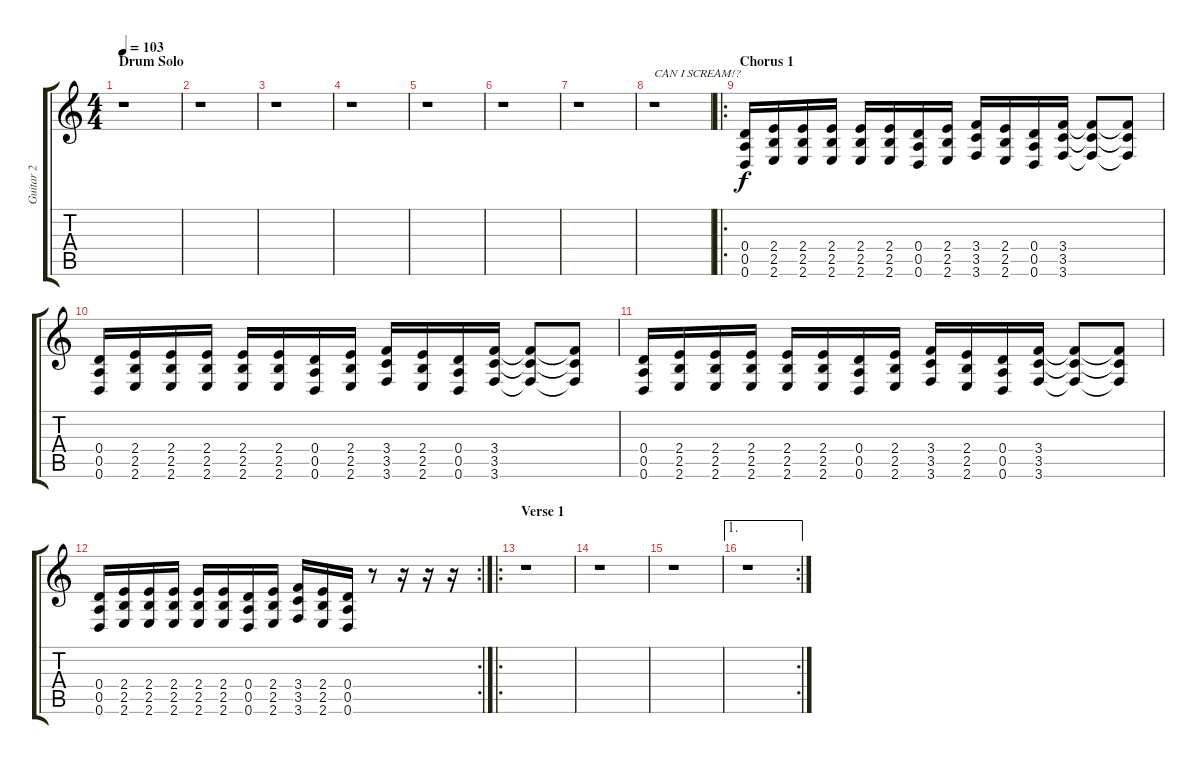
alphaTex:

\track ("Guitar 2" "Guitar 2") {instrument distortionguitar}
\staff {score tabs}
\tuning (E4 B3 G3 D3 A2 D2) {hide}
\ts (4 4)
\section ("" "Drum Solo")
\tempo 103
\clef g2
\ks c
r.1{dy f} |
r.1 |
r.1 |
r.1 |
r.1 |
r.1 |
r.1 |
r.1{txt "CAN I SCREAM!?"} |
\ro
\section ("" "Chorus 1")
(0.4 0.5 0.6).16 (2.4 2.5 2.6).16 (2.4 2.5 2.6).16 (2.4 2.5 2.6).16 (2.4 2.5 2.6).16 (2.4 2.5 2.6).16 (0.4 0.5 0.6).16 (2.4 2.5 2.6).16 (3.4 3.5 3.6).16 (2.4 2.5 2.6).16 (0.4 0.5 0.6).16 (3.4 3.5 3.6).16 (3.4{t} 3.5{t} 3.6{t}).8 (3.4{t} 3.5{t} 3.6{t}).8 |
(0.4 0.5 0.6).16 (2.4 2.5 2.6).16 (2.4 2.5 2.6).16 (2.4 2.5 2.6).16 (2.4 2.5 2.6).16 (2.4 2.5 2.6).16 (0.4 0.5 0.6).16 (2.4 2.5 2.6).16 (3.4 3.5 3.6).16 (2.4 2.5 2.6).16 (0.4 0.5 0.6).16 (3.4 3.5 3.6).16 (3.4{t} 3.5{t} 3.6{t}).8 (3.4{t} 3.5{t} 3.6{t}).8 |
(0.4 0.5 0.6).16 (2.4 2.5 2.6).16 (2.4 2.5 2.6).16 (2.4 2.5 2.6).16 (2.4 2.5 2.6).16 (2.4 2.5 2.6).16 (0.4 0.5 0.6).16 (2.4 2.5 2.6).16 (3.4 3.5 3.6).16 (2.4 2.5 2.6).16 (0.4 0.5 0.6).16 (3.4 3.5 3.6).16 (3.4{t} 3.5{t} 3.6{t}).8 (3.4{t} 3.5{t} 3.6{t}).8 |
\rc 2
(0.4 0.5 0.6).16 (2.4 2.5 2.6).16 (2.4 2.5 2.6).16 (2.4 2.5 2.6).16 (2.4 2.5 2.6).16 (2.4 2.5 2.6).16 (0.4 0.5 0.6).16 (2.4 2.5 2.6).16 (3.4 3.5 3.6).16 (2.4 2.5 2.6).16 (0.4 0.5 0.6).16 r.8 r.16 r.16 r.16 |
\ro
\section ("" "Verse 1")
r.1 |
r.1 |
r.1 |
\ae 1
\rc 2
r.1
